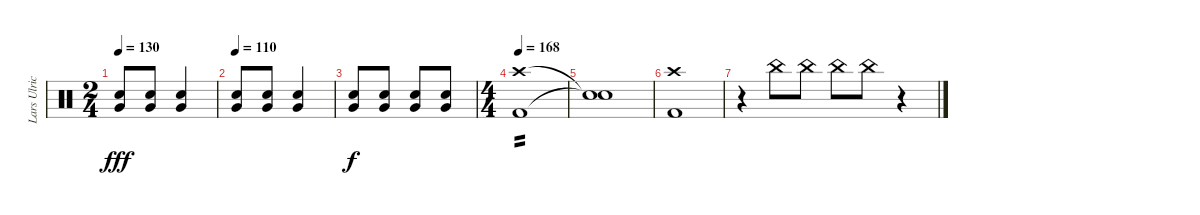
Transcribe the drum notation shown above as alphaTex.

\track ("Lars Ulrich" "Lars Ulric") {instrument percussion}
\staff {score}
\articulation defaults
\ts (2 4)
\tempo 130
\clef neutral
\ks c
("Very Low Tom (hit)" "Snare (hit) 2").8{dy fff} ("Very Low Tom (hit)" "Snare (hit) 2").8 ("Snare (hit) 2" "Very Low Tom (hit)").4 |
\tempo 110
("Very Low Tom (hit)" "Snare (hit) 2").8 ("Very Low Tom (hit)" "Snare (hit) 2").8 ("Snare (hit) 2" "Very Low Tom (hit)").4 |
("Very Low Tom (hit)" "Snare (hit) 2").8{dy f} ("Very Low Tom (hit)" "Snare (hit) 2").8 ("Very Low Tom (hit)" "Snare (hit) 2").8 ("Very Low Tom (hit)" "Snare (hit) 2").8 |
\ts (4 4)
\tempo 168
("Crash high (hit)" "Kick (hit) 2").1{tp 2} |
("Snare (hit)"{t} "Snare (hit)"{t}).1 |
("Crash high (hit)" "Kick (hit) 2").1 |
r.4 "China (hit)".8 "China (hit)".8 "China (hit)".8 "China (hit)".8 r.4
